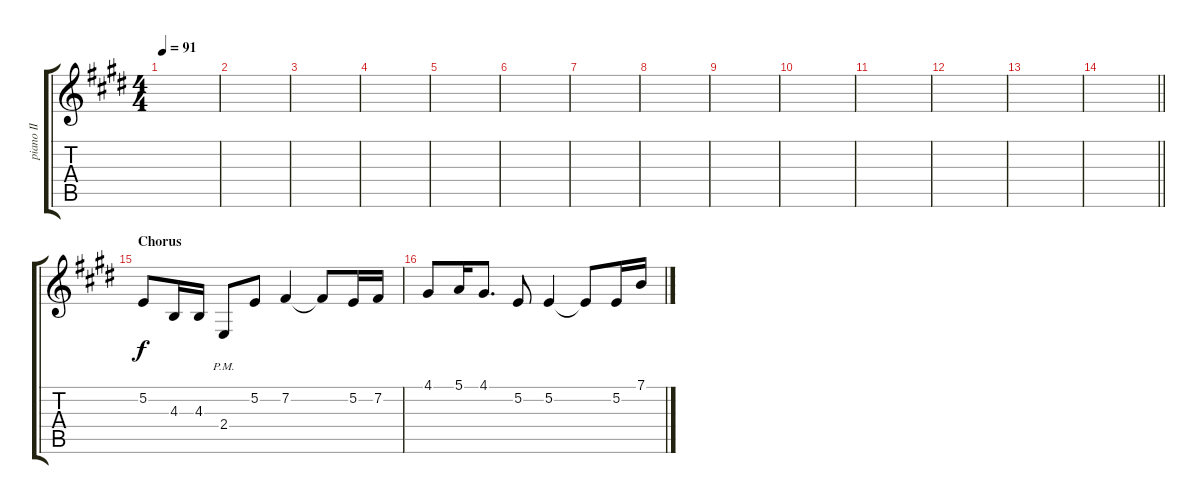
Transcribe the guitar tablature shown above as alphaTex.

\track ("piano II" "piano II") {instrument stringensemble1}
\staff {score tabs}
\tuning (E4 B3 G3 D3 A2 E2) {hide}
\ts (4 4)
\tempo 91
\clef g2
\ks c#minor
|
|
\ks e
|
\ks c#minor
|
|
|
\ks e
|
\ks c#minor
|
|
|
|
|
|
\barLineRight lightlight
\ks e
|
\section ("" "Chorus")
5.2.8 4.3.16 4.3.16 2.4{pm}.8 5.2.8 7.2.4 7.2{t}.8 5.2.16 7.2.16 |
\ks c#minor
4.1.8 5.1.16 4.1.8{d} 5.2.8 5.2.4 5.2{t}.8 5.2.16 7.1.16
